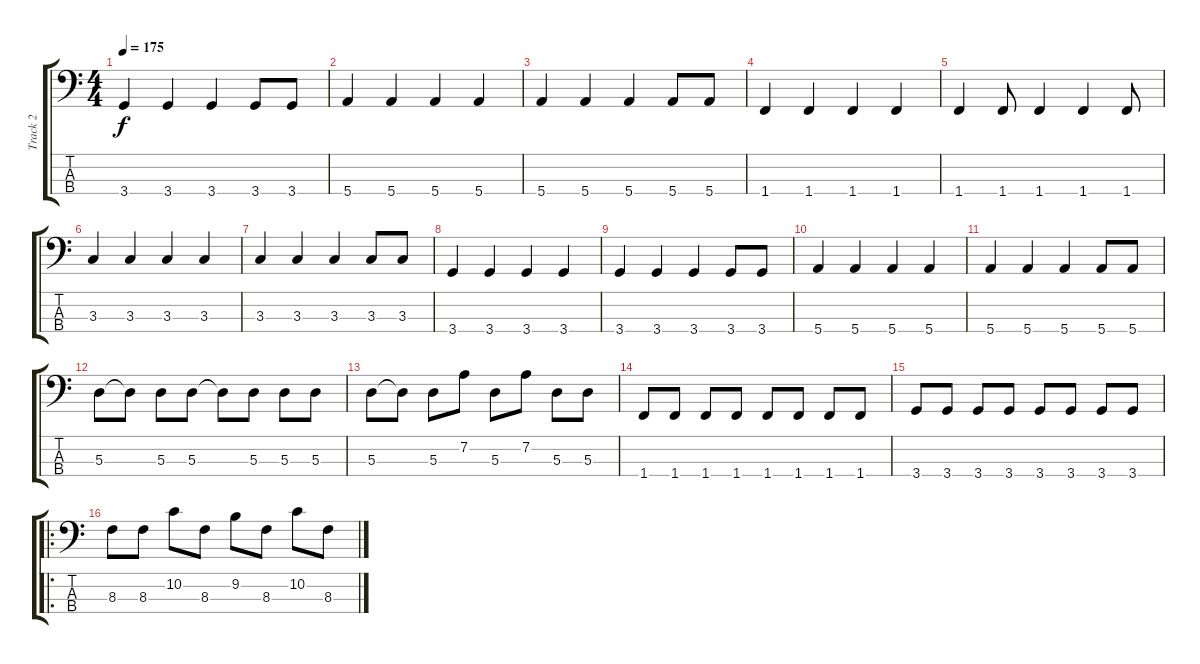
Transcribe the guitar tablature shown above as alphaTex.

\track ("Track 2" "Track 2") {instrument electricbassfinger}
\staff {score tabs}
\tuning (G2 D2 A1 E1) {hide}
\ts (4 4)
\tempo 175
\clef f4
\ks c
3.4.4{dy f} 3.4.4 3.4.4 3.4.8 3.4.8 |
5.4.4 5.4.4 5.4.4 5.4.4 |
5.4.4 5.4.4 5.4.4 5.4.8 5.4.8 |
1.4.4 1.4.4 1.4.4 1.4.4 |
1.4.4 1.4.8 1.4.4 1.4.4 1.4.8 |
3.3.4 3.3.4 3.3.4 3.3.4 |
3.3.4 3.3.4 3.3.4 3.3.8 3.3.8 |
3.4.4 3.4.4 3.4.4 3.4.4 |
3.4.4 3.4.4 3.4.4 3.4.8 3.4.8 |
5.4.4 5.4.4 5.4.4 5.4.4 |
5.4.4 5.4.4 5.4.4 5.4.8 5.4.8 |
5.3.8 5.3{t}.8 5.3.8 5.3.8 5.3{t}.8 5.3.8 5.3.8 5.3.8 |
5.3.8 5.3{t}.8 5.3.8 7.2.8 5.3.8 7.2.8 5.3.8 5.3.8 |
1.4.8 1.4.8 1.4.8 1.4.8 1.4.8 1.4.8 1.4.8 1.4.8 |
3.4.8 3.4.8 3.4.8 3.4.8 3.4.8 3.4.8 3.4.8 3.4.8 |
\ro
8.3.8 8.3.8 10.2.8 8.3.8 9.2.8 8.3.8 10.2.8 8.3.8
